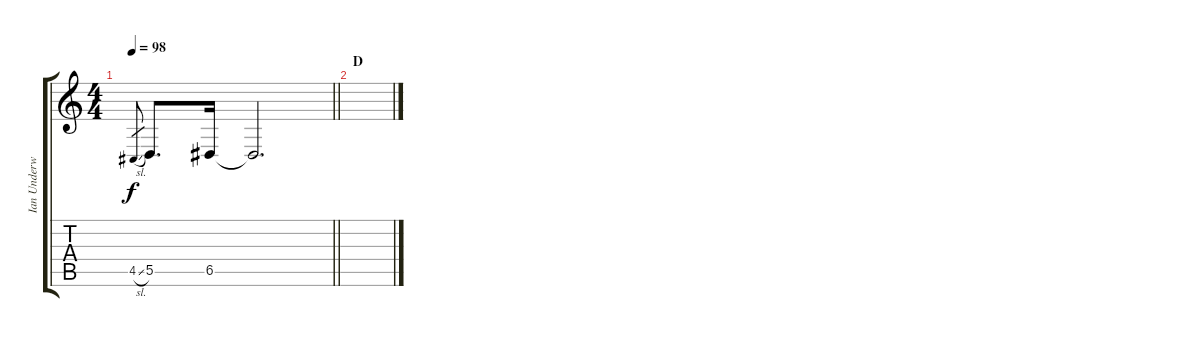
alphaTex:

\track ("Ian Underwood" "Ian Underw") {instrument baritonesax}
\staff {score tabs}
\tuning (E4 B3 G3 D3 A2 E2) {hide}
\ts (4 4)
\tempo 98
\clef g2
\barLineRight lightlight
\ks c
4.5{sl}.8{gr dy f} 5.5.8{d} 6.5.16 6.5{t}.2{d} |
\section ("" "D")
